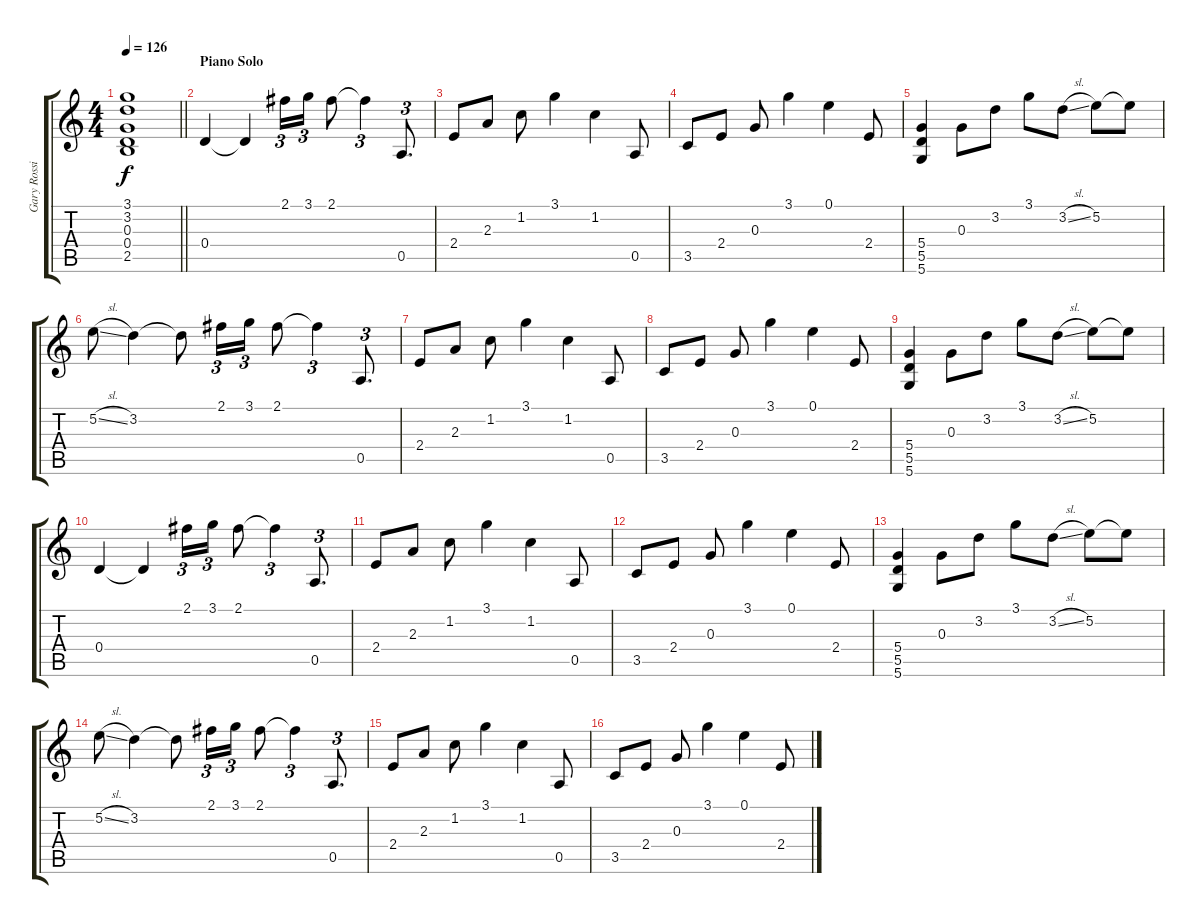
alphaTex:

\track ("Gary Rossington - Rhythm Guitar" "Gary Rossi") {instrument overdrivenguitar}
\staff {score tabs}
\tuning (E4 B3 G3 D3 A2 D2) {hide}
\ts (4 4)
\tempo 126
\clef g2
\barLineRight lightlight
\ks c
(3.1 3.2 0.3 0.4 2.5).1{dy f} |
\section ("" "Piano Solo")
0.4.4 0.4{t}.4 2.1.16{tu (3 2)} 3.1.16{tu (3 2)} 2.1.8 2.1{t}.4{tu (3 2)} 0.5.8{d tu (3 2)} |
2.4.8 2.3.8 1.2.8 3.1.4 1.2.4 0.5.8 |
3.5.8 2.4.8 0.3.8 3.1.4 0.1.4 2.4.8 |
(5.4 5.5 5.6).4 0.3.8 3.2.8 3.1.8 3.2{sl}.8 5.2.8 5.2{t}.8 |
5.2{sl}.8 3.2.4 3.2{t}.8 2.1.16{tu (3 2)} 3.1.16{tu (3 2)} 2.1.8 2.1{t}.4{tu (3 2)} 0.5.8{d tu (3 2)} |
2.4.8 2.3.8 1.2.8 3.1.4 1.2.4 0.5.8 |
3.5.8 2.4.8 0.3.8 3.1.4 0.1.4 2.4.8 |
(5.4 5.5 5.6).4 0.3.8 3.2.8 3.1.8 3.2{sl}.8 5.2.8 5.2{t}.8 |
0.4.4 0.4{t}.4 2.1.16{tu (3 2)} 3.1.16{tu (3 2)} 2.1.8 2.1{t}.4{tu (3 2)} 0.5.8{d tu (3 2)} |
2.4.8 2.3.8 1.2.8 3.1.4 1.2.4 0.5.8 |
3.5.8 2.4.8 0.3.8 3.1.4 0.1.4 2.4.8 |
(5.4 5.5 5.6).4 0.3.8 3.2.8 3.1.8 3.2{sl}.8 5.2.8 5.2{t}.8 |
5.2{sl}.8 3.2.4 3.2{t}.8 2.1.16{tu (3 2)} 3.1.16{tu (3 2)} 2.1.8 2.1{t}.4{tu (3 2)} 0.5.8{d tu (3 2)} |
2.4.8 2.3.8 1.2.8 3.1.4 1.2.4 0.5.8 |
3.5.8 2.4.8 0.3.8 3.1.4 0.1.4 2.4.8
